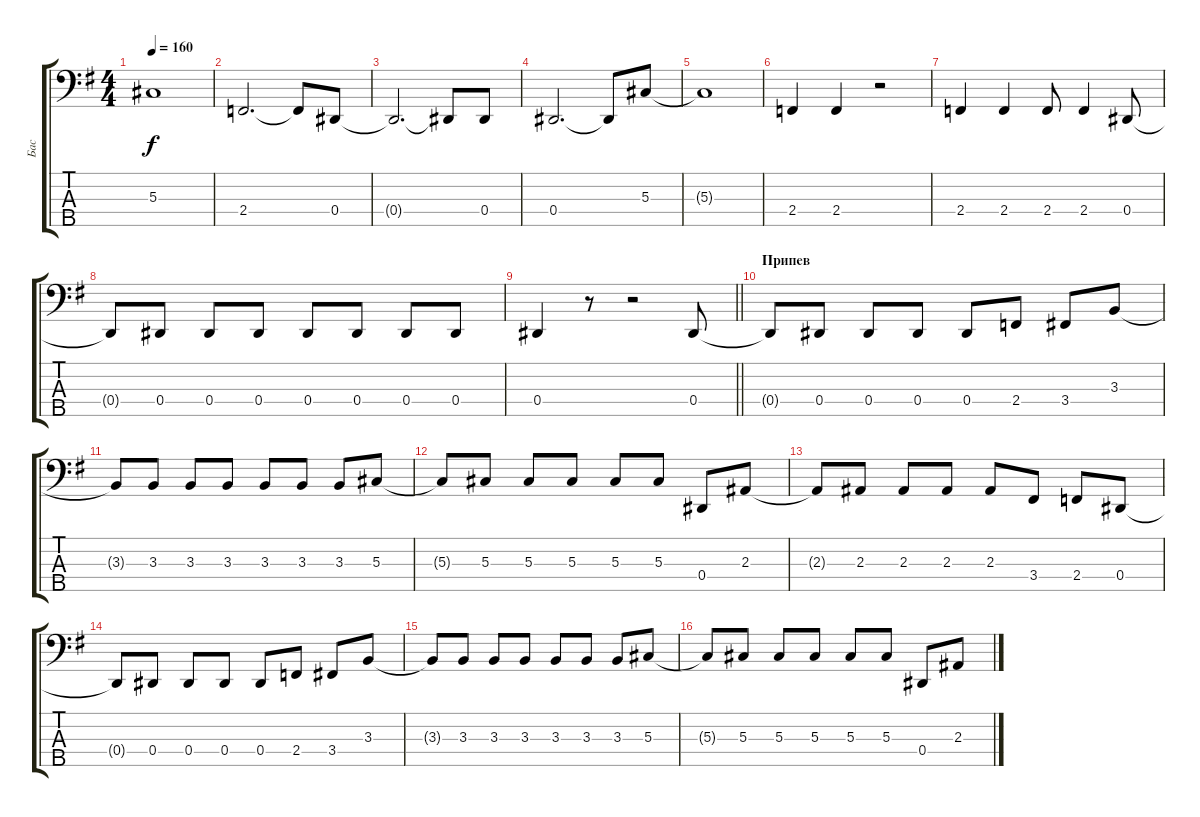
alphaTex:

\track ("Бас" "Бас") {instrument electricbasspick}
\staff {score tabs}
\tuning (Gb2 Db2 Ab1 Eb1 Bb0) {hide}
\ts (4 4)
\tempo 160
\clef f4
\ks eminor
5.3{t}.1{dy f} |
2.4.2{d} 2.4{t}.8 0.4.8 |
0.4{t}.2{d} 0.4{t}.8 0.4.8 |
0.4.2{d} 0.4{t}.8 5.3.8 |
5.3{t}.1 |
2.4.4 2.4.4 r.2 |
2.4.4 2.4.4 2.4.8 2.4.4 0.4.8 |
0.4{t}.8 0.4.8 0.4.8 0.4.8 0.4.8 0.4.8 0.4.8 0.4.8 |
\barLineRight lightlight
0.4.4 r.8 r.2 0.4.8 |
\section ("" "Припев")
0.4{t}.8 0.4.8 0.4.8 0.4.8 0.4.8 2.4.8 3.4.8 3.3.8 |
3.3{t}.8 3.3.8 3.3.8 3.3.8 3.3.8 3.3.8 3.3.8 5.3.8 |
5.3{t}.8 5.3.8 5.3.8 5.3.8 5.3.8 5.3.8 0.4.8 2.3.8 |
2.3{t}.8 2.3.8 2.3.8 2.3.8 2.3.8 3.4.8 2.4.8 0.4.8 |
0.4{t}.8 0.4.8 0.4.8 0.4.8 0.4.8 2.4.8 3.4.8 3.3.8 |
3.3{t}.8 3.3.8 3.3.8 3.3.8 3.3.8 3.3.8 3.3.8 5.3.8 |
5.3{t}.8 5.3.8 5.3.8 5.3.8 5.3.8 5.3.8 0.4.8 2.3.8
